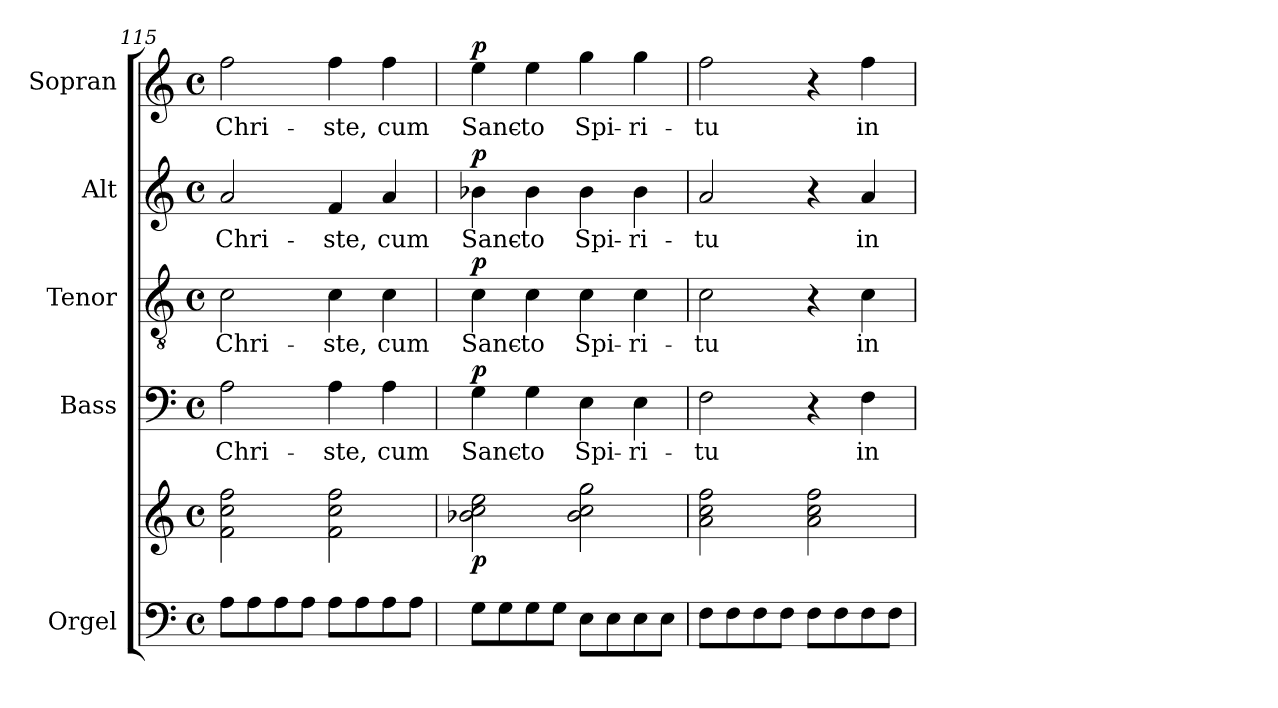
**kern	**kern	**dynam	**kern	**text	**dynam	**kern	**text	**dynam	**kern	**text	**dynam	**kern	**text	**dynam
*part5	*part5	*part5	*part4	*part4	*part4	*part3	*part3	*part3	*part2	*part2	*part2	*part1	*part1	*part1
*staff6	*staff5	*staff5/6	*staff4	*staff4	*staff4	*staff3	*staff3	*staff3	*staff2	*staff2	*staff2	*staff1	*staff1	*staff1
*I"Orgel	*	*	*I"Bass	*	*	*I"Tenor	*	*	*I"Alt	*	*	*I"Sopran	*	*
*I'Org.	*	*	*I'B.	*	*	*I'T.	*	*	*I'A.	*	*	*I'S.	*	*
!!LO:PB:g=z
*clefF4	*clefG2	*	*clefF4	*	*	*clefGv2	*	*	*clefG2	*	*	*clefG2	*	*
*k[]	*k[]	*	*k[]	*	*	*k[]	*	*	*k[]	*	*	*k[]	*	*
*C:	*C:	*	*C:	*	*	*C:	*	*	*C:	*	*	*C:	*	*
*M4/4	*M4/4	*	*M4/4	*	*	*M4/4	*	*	*M4/4	*	*	*M4/4	*	*
*met(c)	*met(c)	*	*met(c)	*	*	*met(c)	*	*	*met(c)	*	*	*met(c)	*	*
=115	=115	=115	=115	=115	=115	=115	=115	=115	=115	=115	=115	=115	=115	=115
!	!	!	!	!LO:LY:b	!	!	!LO:LY:b	!	!	!LO:LY:b	!	!	!LO:LY:b	!
8A\L	2f\ 2cc\ 2ff\	.	2A\	Chri-	.	2c\	Chri-	.	2a/	Chri-	.	2ff\	Chri-	.
8A\	.	.	.	.	.	.	.	.	.	.	.	.	.	.
8A\	.	.	.	.	.	.	.	.	.	.	.	.	.	.
8A\J	.	.	.	.	.	.	.	.	.	.	.	.	.	.
!	!	!	!	!LO:LY:b	!	!	!LO:LY:b	!	!	!LO:LY:b	!	!	!LO:LY:b	!
8A\L	2f\ 2cc\ 2ff\	.	4A\	-ste,	.	4c\	-ste,	.	4f/	-ste,	.	4ff\	-ste,	.
8A\	.	.	.	.	.	.	.	.	.	.	.	.	.	.
!	!	!	!	!LO:LY:b	!	!	!LO:LY:b	!	!	!LO:LY:b	!	!	!LO:LY:b	!
8A\	.	.	4A\	cum	.	4c\	cum	.	4a/	cum	.	4ff\	cum	.
8A\J	.	.	.	.	.	.	.	.	.	.	.	.	.	.
=116	=116	=116	=116	=116	=116	=116	=116	=116	=116	=116	=116	=116	=116	=116
!	!	!LO:DY:b	!	!LO:LY:b	!LO:DY:a	!	!LO:LY:b	!LO:DY:a	!	!LO:LY:b	!LO:DY:a	!	!LO:LY:b	!LO:DY:a
8G\L	2b-X\ 2cc\ 2ee\	p	4G\	Sanc-	p	4c\	Sanc-	p	4b-X\	Sanc-	p	4ee\	Sanc-	p
8G\	.	.	.	.	.	.	.	.	.	.	.	.	.	.
!	!	!	!	!LO:LY:b	!	!	!LO:LY:b	!	!	!LO:LY:b	!	!	!LO:LY:b	!
8G\	.	.	4G\	-to	.	4c\	-to	.	4b-\	-to	.	4ee\	-to	.
8G\J	.	.	.	.	.	.	.	.	.	.	.	.	.	.
!	!	!	!	!LO:LY:b	!	!	!LO:LY:b	!	!	!LO:LY:b	!	!	!LO:LY:b	!
8E\L	2b-\ 2cc\ 2gg\	.	4E\	Spi-	.	4c\	Spi-	.	4b-\	Spi-	.	4gg\	Spi-	.
8E\	.	.	.	.	.	.	.	.	.	.	.	.	.	.
!	!	!	!	!LO:LY:b	!	!	!LO:LY:b	!	!	!LO:LY:b	!	!	!LO:LY:b	!
8E\	.	.	4E\	-ri-	.	4c\	-ri-	.	4b-\	-ri-	.	4gg\	-ri-	.
8E\J	.	.	.	.	.	.	.	.	.	.	.	.	.	.
=117	=117	=117	=117	=117	=117	=117	=117	=117	=117	=117	=117	=117	=117	=117
!	!	!	!	!LO:LY:b	!	!	!LO:LY:b	!	!	!LO:LY:b	!	!	!LO:LY:b	!
8F\L	2a\ 2cc\ 2ff\	.	2F\	-tu	.	2c\	-tu	.	2a/	-tu	.	2ff\	-tu	.
8F\	.	.	.	.	.	.	.	.	.	.	.	.	.	.
8F\	.	.	.	.	.	.	.	.	.	.	.	.	.	.
8F\J	.	.	.	.	.	.	.	.	.	.	.	.	.	.
8F\L	2a\ 2cc\ 2ff\	.	4r	.	.	4r	.	.	4r	.	.	4r	.	.
8F\	.	.	.	.	.	.	.	.	.	.	.	.	.	.
!	!	!	!	!LO:LY:b	!	!	!LO:LY:b	!	!	!LO:LY:b	!	!	!LO:LY:b	!
8F\	.	.	4F\	in	.	4c\	in	.	4a/	in	.	4ff\	in	.
8F\J	.	.	.	.	.	.	.	.	.	.	.	.	.	.
=	=	=	=	=	=	=	=	=	=	=	=	=	=	=
*-	*-	*-	*-	*-	*-	*-	*-	*-	*-	*-	*-	*-	*-	*-
